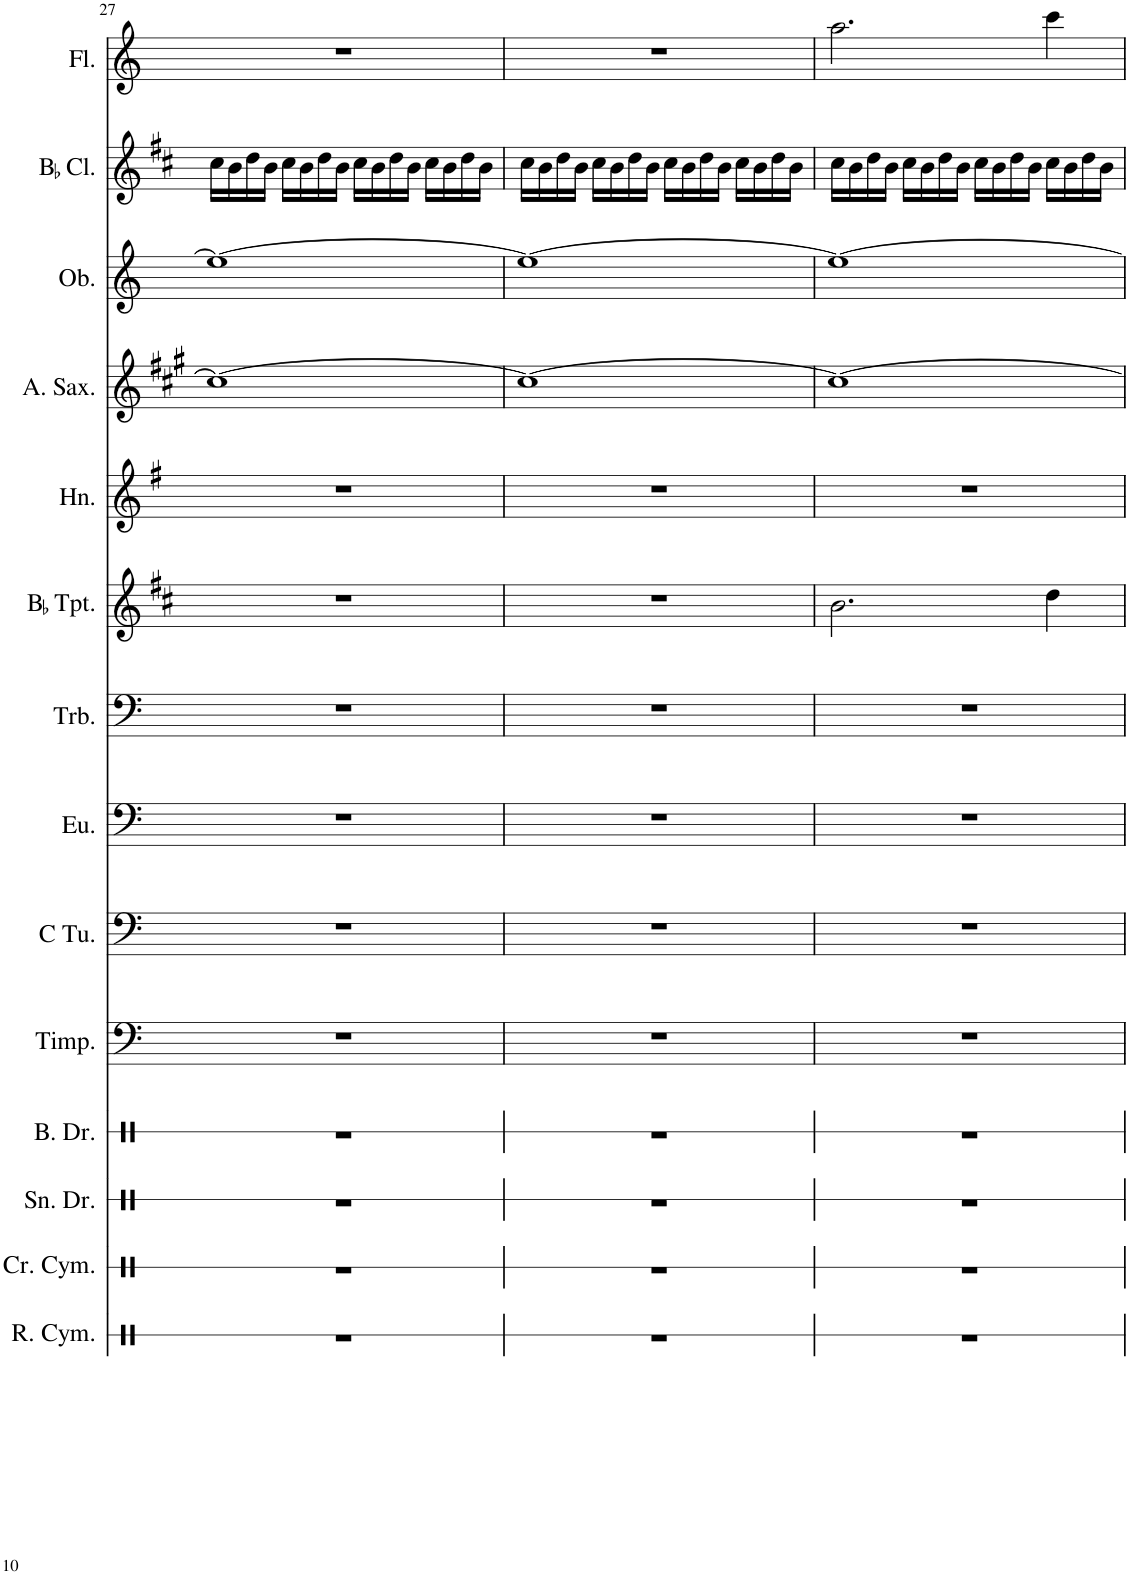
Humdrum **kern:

**kern	**kern	**kern	**kern	**kern	**kern	**kern	**kern	**kern	**kern	**kern	**kern	**kern	**kern
*part14	*part13	*part12	*part11	*part10	*part9	*part8	*part7	*part6	*part5	*part4	*part3	*part2	*part1
*staff14	*staff13	*staff12	*staff11	*staff10	*staff9	*staff8	*staff7	*staff6	*staff5	*staff4	*staff3	*staff2	*staff1
*I"Ride Cymbal	*I"Crash Cymbal	*I"Snare Drum	*I"Bass Drum	*I"Timpani	*I"C Tuba	*I"Euphonium	*I"Trombone	*I"BaccidentalFlat Trumpet	*I"Horn	*I"Alto Saxophone	*I"Oboe	*I"BaccidentalFlat Clarinet	*I"Flute
*I'R. Cym.	*I'Cr. Cym.	*I'Sn. Dr.	*I'B. Dr.	*I'Timp.	*I'C Tu.	*I'Eu.	*I'Trb.	*I'BaccidentalFlat Tpt.	*I'Hn.	*I'A. Sax.	*I'Ob.	*I'BaccidentalFlat Cl.	*I'Fl.
!!LO:PB:g=z
*clefX	*clefX	*clefX	*clefX	*clefF4	*clefF4	*clefF4	*clefF4	*clefG2	*clefG2	*clefG2	*clefG2	*clefG2	*clefG2
*	*	*	*	*	*	*	*	*Trd1c2	*Trd4c7	*Trd5c9	*	*Trd1c2	*
*k[]	*k[]	*k[]	*k[]	*k[]	*k[]	*k[]	*k[]	*k[f#c#]	*k[f#]	*k[f#c#g#]	*k[]	*k[f#c#]	*k[]
*M4/4	*M4/4	*M4/4	*M4/4	*M4/4	*M4/4	*M4/4	*M4/4	*M4/4	*M4/4	*M4/4	*M4/4	*M4/4	*M4/4
=27	=27	=27	=27	=27	=27	=27	=27	=27	=27	=27	=27	=27	=27
1r	1r	1r	1r	1r	1r	1r	1r	1r	1r	1cc#_	1ee_	16cc#\LL	1r
.	.	.	.	.	.	.	.	.	.	.	.	16b\	.
.	.	.	.	.	.	.	.	.	.	.	.	16dd\	.
.	.	.	.	.	.	.	.	.	.	.	.	16b\JJ	.
.	.	.	.	.	.	.	.	.	.	.	.	16cc#\LL	.
.	.	.	.	.	.	.	.	.	.	.	.	16b\	.
.	.	.	.	.	.	.	.	.	.	.	.	16dd\	.
.	.	.	.	.	.	.	.	.	.	.	.	16b\JJ	.
.	.	.	.	.	.	.	.	.	.	.	.	16cc#\LL	.
.	.	.	.	.	.	.	.	.	.	.	.	16b\	.
.	.	.	.	.	.	.	.	.	.	.	.	16dd\	.
.	.	.	.	.	.	.	.	.	.	.	.	16b\JJ	.
.	.	.	.	.	.	.	.	.	.	.	.	16cc#\LL	.
.	.	.	.	.	.	.	.	.	.	.	.	16b\	.
.	.	.	.	.	.	.	.	.	.	.	.	16dd\	.
.	.	.	.	.	.	.	.	.	.	.	.	16b\JJ	.
=28	=28	=28	=28	=28	=28	=28	=28	=28	=28	=28	=28	=28	=28
1r	1r	1r	1r	1r	1r	1r	1r	1r	1r	1cc#_	1ee_	16cc#\LL	1r
.	.	.	.	.	.	.	.	.	.	.	.	16b\	.
.	.	.	.	.	.	.	.	.	.	.	.	16dd\	.
.	.	.	.	.	.	.	.	.	.	.	.	16b\JJ	.
.	.	.	.	.	.	.	.	.	.	.	.	16cc#\LL	.
.	.	.	.	.	.	.	.	.	.	.	.	16b\	.
.	.	.	.	.	.	.	.	.	.	.	.	16dd\	.
.	.	.	.	.	.	.	.	.	.	.	.	16b\JJ	.
.	.	.	.	.	.	.	.	.	.	.	.	16cc#\LL	.
.	.	.	.	.	.	.	.	.	.	.	.	16b\	.
.	.	.	.	.	.	.	.	.	.	.	.	16dd\	.
.	.	.	.	.	.	.	.	.	.	.	.	16b\JJ	.
.	.	.	.	.	.	.	.	.	.	.	.	16cc#\LL	.
.	.	.	.	.	.	.	.	.	.	.	.	16b\	.
.	.	.	.	.	.	.	.	.	.	.	.	16dd\	.
.	.	.	.	.	.	.	.	.	.	.	.	16b\JJ	.
=29	=29	=29	=29	=29	=29	=29	=29	=29	=29	=29	=29	=29	=29
1r	1r	1r	1r	1r	1r	1r	1r	2.b\	1r	1cc#_	1ee_	16cc#\LL	2.aa\
.	.	.	.	.	.	.	.	.	.	.	.	16b\	.
.	.	.	.	.	.	.	.	.	.	.	.	16dd\	.
.	.	.	.	.	.	.	.	.	.	.	.	16b\JJ	.
.	.	.	.	.	.	.	.	.	.	.	.	16cc#\LL	.
.	.	.	.	.	.	.	.	.	.	.	.	16b\	.
.	.	.	.	.	.	.	.	.	.	.	.	16dd\	.
.	.	.	.	.	.	.	.	.	.	.	.	16b\JJ	.
.	.	.	.	.	.	.	.	.	.	.	.	16cc#\LL	.
.	.	.	.	.	.	.	.	.	.	.	.	16b\	.
.	.	.	.	.	.	.	.	.	.	.	.	16dd\	.
.	.	.	.	.	.	.	.	.	.	.	.	16b\JJ	.
.	.	.	.	.	.	.	.	4dd\	.	.	.	16cc#\LL	4ccc\
.	.	.	.	.	.	.	.	.	.	.	.	16b\	.
.	.	.	.	.	.	.	.	.	.	.	.	16dd\	.
.	.	.	.	.	.	.	.	.	.	.	.	16b\JJ	.
=	=	=	=	=	=	=	=	=	=	=	=	=	=
*-	*-	*-	*-	*-	*-	*-	*-	*-	*-	*-	*-	*-	*-
